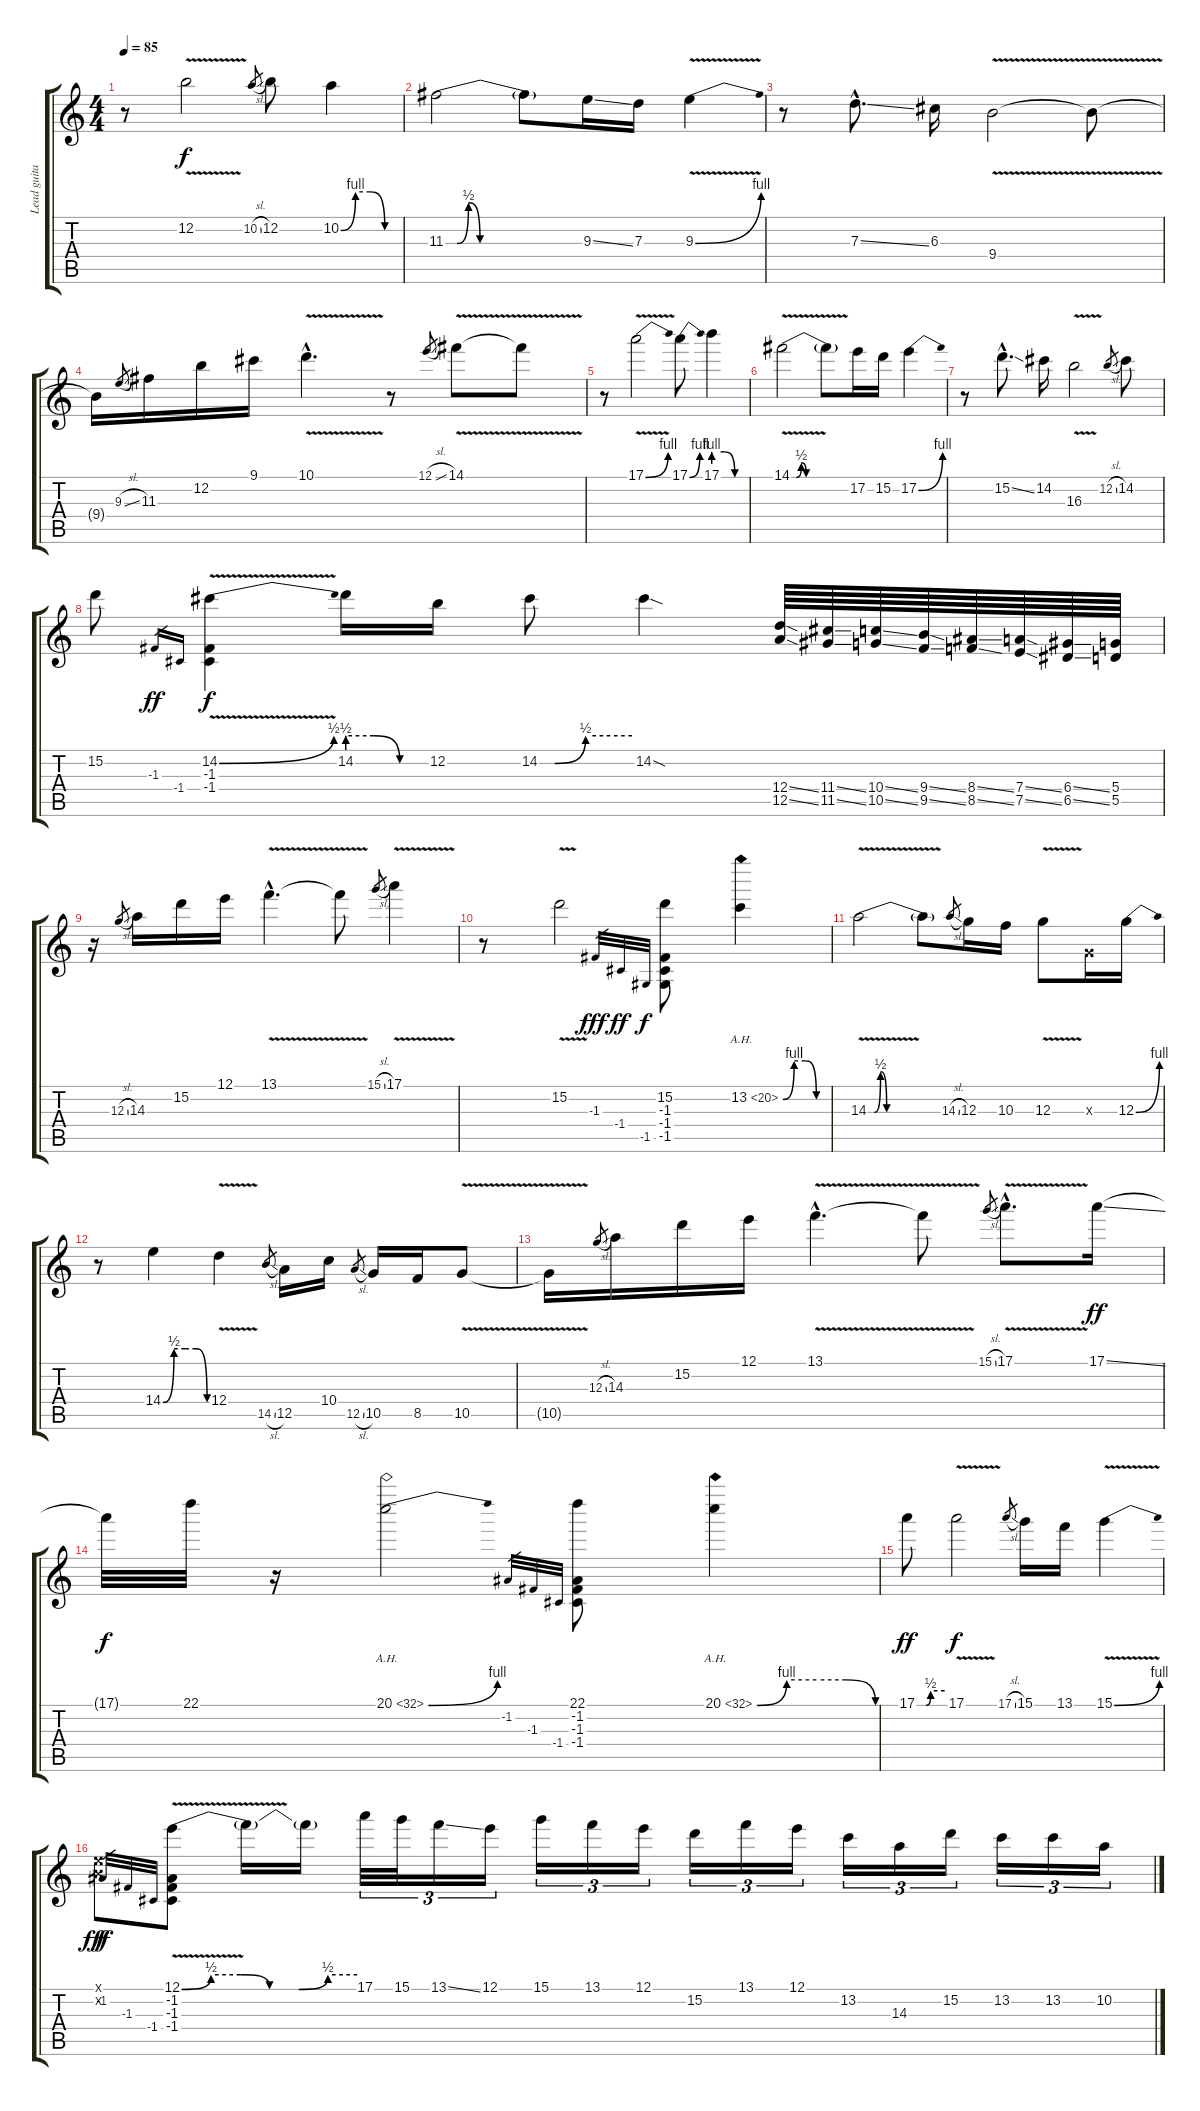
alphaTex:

\track ("Lead guitar" "Lead guita") {instrument overdrivenguitar}
\staff {score tabs}
\tuning (E4 B3 G3 D3 A2 E2) {hide}
\ts (4 4)
\tempo 85
\clef g2
\ks c
r.8{dy f} 12.2{v}.2 10.2{sl}.8{gr} 12.2.8 10.2{be (custom 0 0 15 4 30 4 45 0 60 0)}.4 |
11.3{be (custom 0 0 5 0 10 2 15 0 25 0 30 0 45 0 60 0)}.2 11.3{t}.8 9.3{ss}.16 7.3.16 9.3{be (bend 0 0 60 4) v}.4 |
r.8 7.3{ss hac}.8{d} 6.3.16 9.4{v}.2 9.4{t}.8 |
9.4{t}.16 9.3{sl}.8{gr} 11.3.16 12.2.16 9.1.16 10.1{v hac}.4{d} r.8 12.1{sl}.8{gr} 14.1{v}.8 14.1{t}.8 |
r.8 17.1{be (bend 0 0 60 4) v}.2 17.1{be (bend 0 0 60 4)}.8 17.1{be (custom 0 4 20 4 40 0 60 0)}.4 |
14.1{be (custom 0 0 5 0 10 2 15 0 20 0 30 0 45 0 60 0) v}.2 14.1{t}.8 17.2.16 15.2.16 17.2{be (bend 0 0 60 4)}.4 |
r.8 15.2{ss hac}.8{d} 14.2.16 16.3{v}.2 12.2{sl}.8{gr} 14.2.8 |
15.2.8 -1.3.16{gr dy ff} -1.4.16{gr} (14.2{be (bend 0 0 60 2) v} -1.3 -1.4).4{dy f} 14.2{be (custom 0 2 20 2 40 0 60 0)}.16 12.2.16 14.2{be (custom 0 0 10 0 30 2 60 2)}.8 14.2{sod}.4 (12.4{ss} 12.5{ss}).64{instrument overdrivenguitar} (11.4{ss} 11.5{ss}).64 (10.4{ss} 10.5{ss}).64 (9.4{ss} 9.5{ss}).64 (8.4{ss} 8.5{ss}).64 (7.4{ss} 7.5{ss}).64 (6.4{ss} 6.5{ss}).64 (5.4 5.5).64 |
r.16{instrument overdrivenguitar} 12.3{sl}.8{gr} 14.3.16 15.2.16 12.1.16 13.1{v hac}.4{d} 13.1{t}.8 15.1{sl}.8{gr} 17.1{v}.4 |
r.8 15.2{v}.2 -1.3.32{gr dy fff} -1.4.32{gr dy ff} -1.5.32{gr dy f} (15.2 -1.3 -1.4 -1.5).8 13.2{be (custom 0 0 15 4 30 4 45 0 60 0) ah 7}.4 |
14.3{be (custom 0 0 5 0 10 2 15 0 45 0 60 0) v}.2 14.3{t}.8 14.3{sl}.8{gr} 12.3.16 10.3.16 12.3{v}.8 0.3{x}.16 12.3{be (bend 0 0 60 4)}.16 |
r.8 14.4{be (custom 0 0 15 2 30 2 45 2 60 0)}.4 12.4{v}.4 14.5{sl}.8{gr} 12.5.16 10.4.16 12.5{sl}.8{gr} 10.5.16 8.5.16 10.5{v}.8 |
10.5{t}.16{instrument overdrivenguitar} 12.3{sl}.8{gr} 14.3.16 15.2.16 12.1.16 13.1{v hac}.4{d} 13.1{t}.8 15.1{sl}.8{gr} 17.1{v hac}.8{d} 17.1{ss}.16{dy ff} |
17.1{t}.32{dy f} 22.1.32 r.16 20.1{be (bend 0 0 60 4) ah 12}.2 -1.2.32{gr} -1.3.32{gr} -1.4.32{gr} (22.1 -1.2 -1.3 -1.4).8 20.1{be (custom 0 0 15 4 30 4 45 4 60 0) ah 12}.4 |
17.1{be (custom 0 0 20 0 30 2 60 2)}.8{dy ff} 17.1{v}.2{dy f} 17.1{sl}.8{gr} 15.1.16 13.1.16 15.1{be (bend 0 0 60 4) v}.4 |
(0.1{x} 0.2{x}).8{dy fff} -1.2.32{gr dy f} -1.3.32{gr} -1.4.32{gr} (12.1{be (custom 0 0 10 2 20 2 30 0 40 0 50 2 60 2) v} -1.2 -1.3 -1.4).8 12.1{t}.16 12.1{t}.16 17.1.32{tu (3 2)} 15.1.32{tu (3 2)} 13.1{ss}.16{tu (3 2)} 12.1.16{tu (3 2)} 15.1.16{tu (3 2)} 13.1.16{tu (3 2)} 12.1.16{tu (3 2)} 15.2.16{tu (3 2)} 13.1.16{tu (3 2)} 12.1.16{tu (3 2)} 13.2.16{tu (3 2)} 14.3.16{tu (3 2)} 15.2.16{tu (3 2)} 13.2.16{tu (3 2)} 13.2.16{tu (3 2)} 10.2.16{tu (3 2)}
